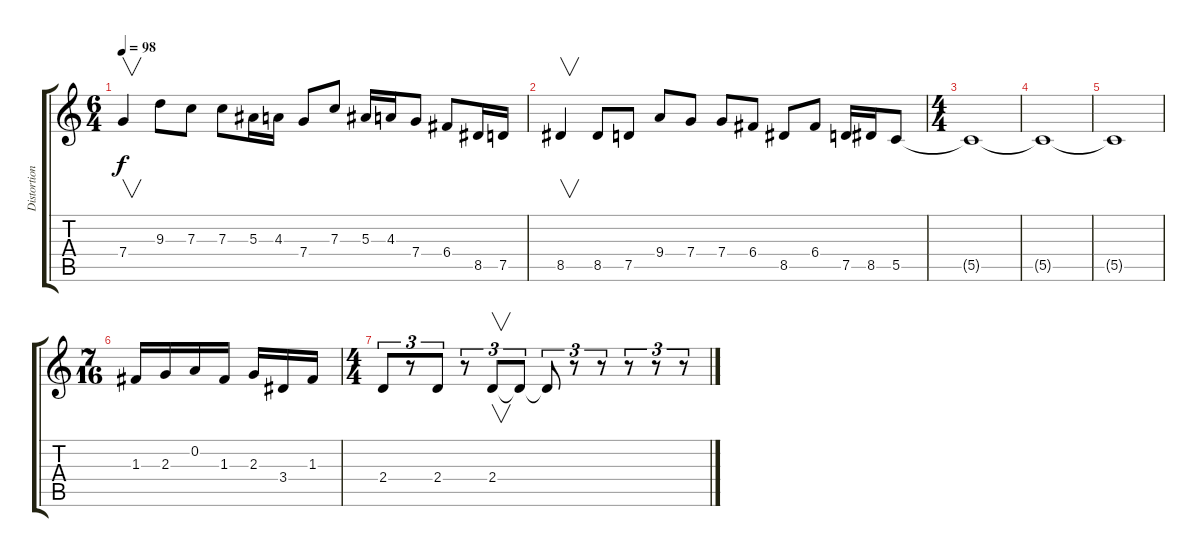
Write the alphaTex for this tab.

\track ("Distortion Guitar 2" "Distortion") {instrument distortionguitar}
\staff {score tabs}
\tuning (D4 A3 F3 C3 G2 D2) {hide}
\ts (6 4)
\tempo 98
\clef g2
\ks c
7.4.4{v dy f instrument guitarharmonics} 9.3.8{instrument distortionguitar} 7.3.8 7.3.8{instrument guitarharmonics} 5.3.16{instrument distortionguitar} 4.3.16 7.4.8 7.3.8{instrument guitarharmonics} 5.3.16{instrument distortionguitar} 4.3.16 7.4.8 6.4.8{instrument guitarharmonics} 8.5.16{instrument distortionguitar} 7.5.16 |
8.5.4{v} 8.5.8 7.5.8 9.4.8 7.4.8 7.4.8 6.4.8 8.5.8 6.4.8 7.5.16 8.5.16 5.5.8{instrument guitarharmonics} |
\ts (4 4)
5.5{t}.1 |
5.5{t}.1 |
5.5{t}.1 |
\ts (7 16)
1.3.16{volume 16 instrument overdrivenguitar} 2.3.16 0.2.16 1.3.16 2.3.16 3.4.16 1.3.16 |
\ts (4 4)
2.4.8{tu (3 2)} r.8{tu (3 2)} 2.4.8{tu (3 2)} r.8{tu (3 2)} 2.4.8{v tu (3 2) instrument guitarharmonics} 2.4{t}.8{tu (3 2)} 2.4{t}.8{tu (3 2)} r.8{tu (3 2)} r.8{tu (3 2)} r.8{tu (3 2)} r.8{tu (3 2)} r.8{tu (3 2)}
